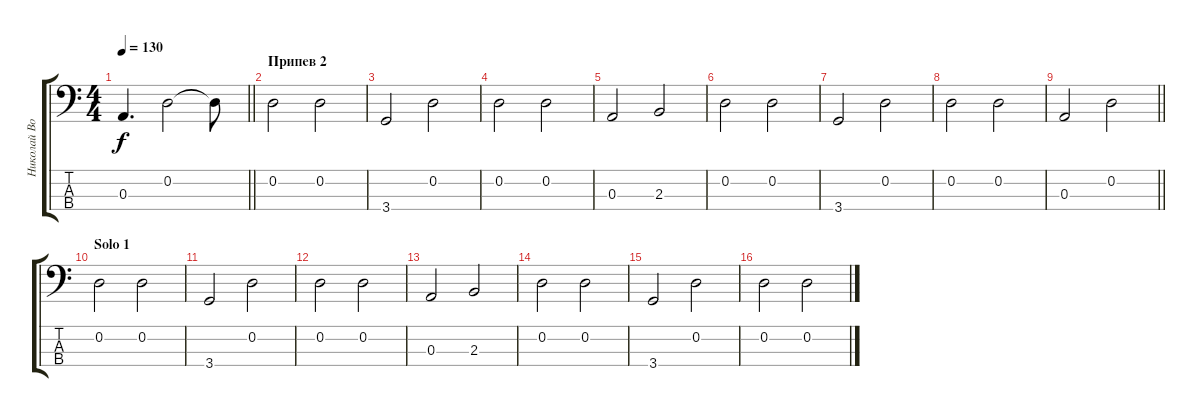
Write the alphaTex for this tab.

\track ("Николай Воронов" "Николай Во") {instrument fretlessbass}
\staff {score tabs}
\tuning (G2 D2 A1 E1) {hide}
\ts (4 4)
\tempo 130
\clef f4
\barLineRight lightlight
\ks c
0.3.4{d dy f} 0.2.2 0.2{t}.8 |
\section ("" "Припев 2")
0.2.2 0.2.2 |
3.4.2 0.2.2 |
0.2.2 0.2.2 |
0.3.2 2.3.2 |
0.2.2 0.2.2 |
3.4.2 0.2.2 |
0.2.2 0.2.2 |
\barLineRight lightlight
0.3.2 0.2.2 |
\section ("" "Solo 1")
0.2.2 0.2.2 |
3.4.2 0.2.2 |
0.2.2 0.2.2 |
0.3.2 2.3.2 |
0.2.2 0.2.2 |
3.4.2 0.2.2 |
0.2.2 0.2.2
